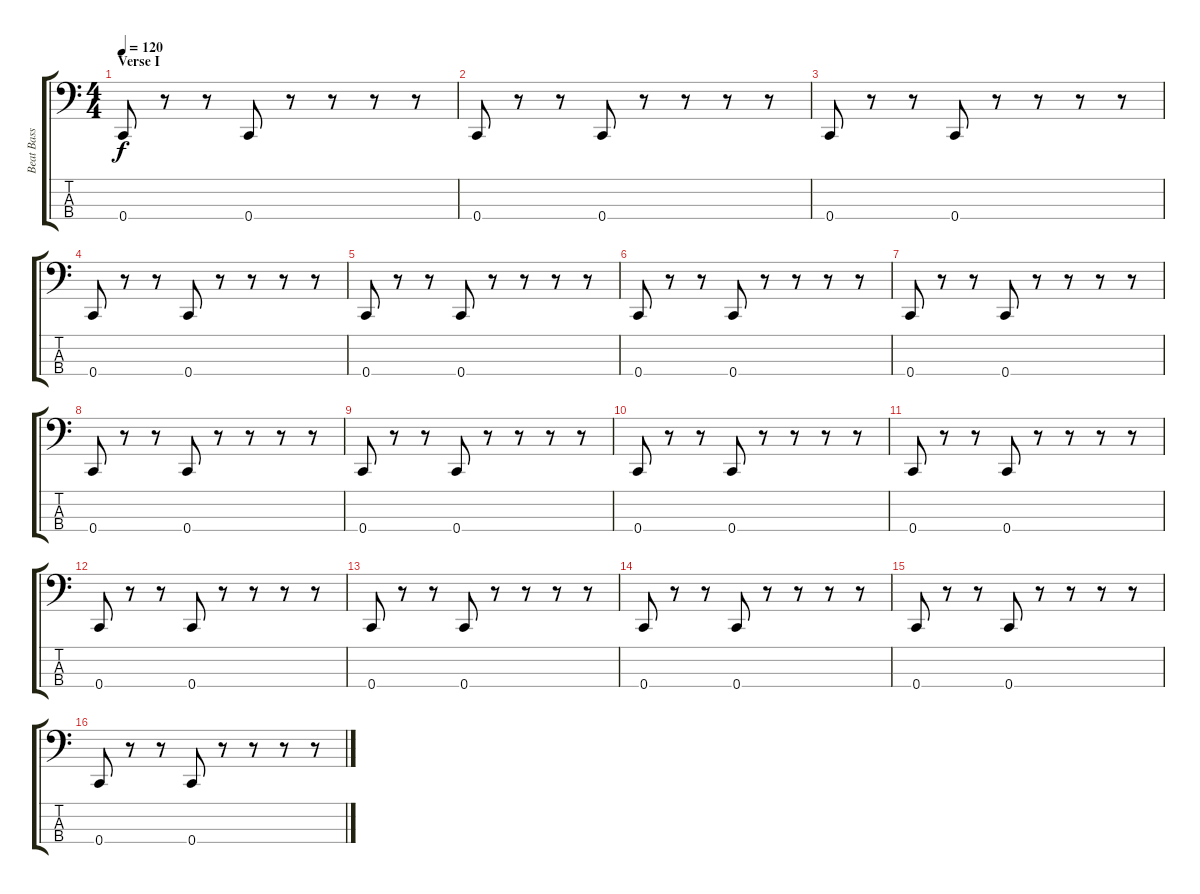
\track ("Beat Bass" "Beat Bass") {instrument electricbassfinger}
\staff {score tabs}
\tuning (F2 C2 G1 C1) {hide}
\ts (4 4)
\section ("" "Verse I")
\tempo 120
\clef f4
\ks c
0.4.8{dy f} r.8 r.8 0.4.8 r.8 r.8 r.8 r.8 |
0.4.8 r.8 r.8 0.4.8 r.8 r.8 r.8 r.8 |
0.4.8 r.8 r.8 0.4.8 r.8 r.8 r.8 r.8 |
0.4.8 r.8 r.8 0.4.8 r.8 r.8 r.8 r.8 |
0.4.8 r.8 r.8 0.4.8 r.8 r.8 r.8 r.8 |
0.4.8 r.8 r.8 0.4.8 r.8 r.8 r.8 r.8 |
0.4.8 r.8 r.8 0.4.8 r.8 r.8 r.8 r.8 |
0.4.8 r.8 r.8 0.4.8 r.8 r.8 r.8 r.8 |
0.4.8 r.8 r.8 0.4.8 r.8 r.8 r.8 r.8 |
0.4.8 r.8 r.8 0.4.8 r.8 r.8 r.8 r.8 |
0.4.8 r.8 r.8 0.4.8 r.8 r.8 r.8 r.8 |
0.4.8 r.8 r.8 0.4.8 r.8 r.8 r.8 r.8 |
0.4.8 r.8 r.8 0.4.8 r.8 r.8 r.8 r.8 |
0.4.8 r.8 r.8 0.4.8 r.8 r.8 r.8 r.8 |
0.4.8 r.8 r.8 0.4.8 r.8 r.8 r.8 r.8 |
0.4.8 r.8 r.8 0.4.8 r.8 r.8 r.8 r.8
